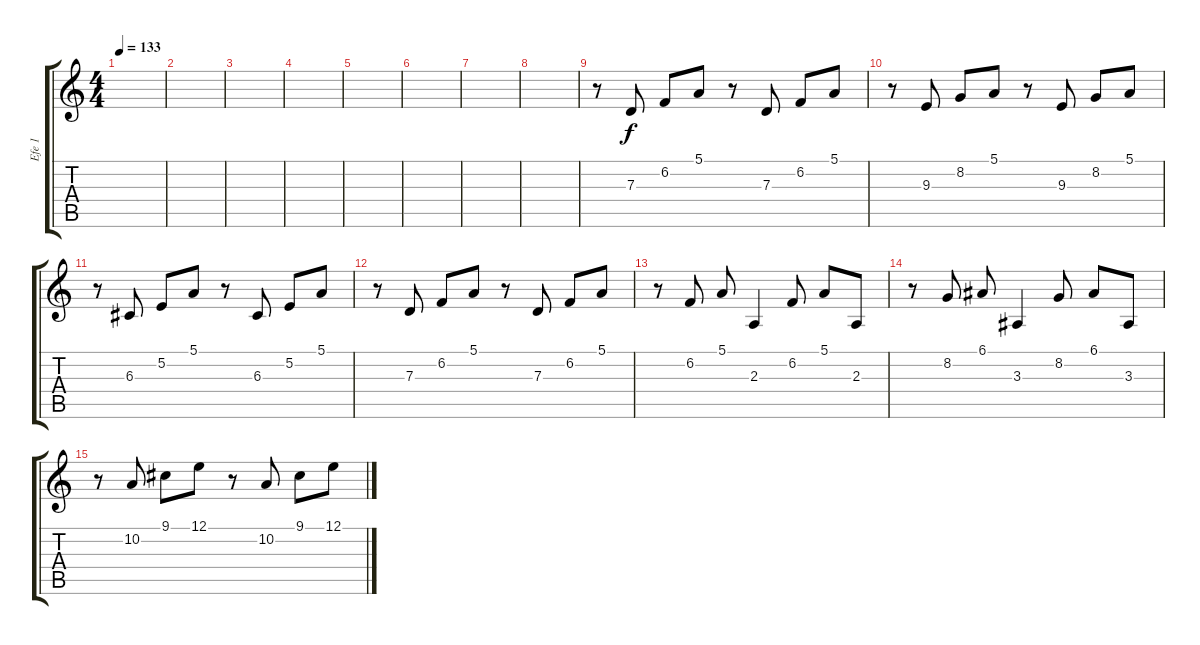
\track ("Efe 1" "Efe 1") {instrument pizzicatostrings}
\staff {score tabs}
\tuning (E4 B3 G3 D3 A2 E2) {hide}
\ts (4 4)
\tempo 133
\clef g2
\ks c
|
|
|
|
|
|
|
|
r.8{volume 16 instrument pizzicatostrings} 7.3.8 6.2.8 5.1.8 r.8 7.3.8 6.2.8 5.1.8 |
r.8 9.3.8 8.2.8 5.1.8 r.8 9.3.8 8.2.8 5.1.8 |
r.8 6.3.8 5.2.8 5.1.8 r.8 6.3.8 5.2.8 5.1.8 |
r.8 7.3.8 6.2.8 5.1.8 r.8 7.3.8 6.2.8 5.1.8 |
r.8 6.2.8 5.1.8 2.3.4 6.2.8 5.1.8 2.3.8 |
r.8 8.2.8 6.1.8 3.3.4 8.2.8 6.1.8 3.3.8 |
r.8 10.2.8 9.1.8 12.1.8 r.8 10.2.8 9.1.8 12.1.8
